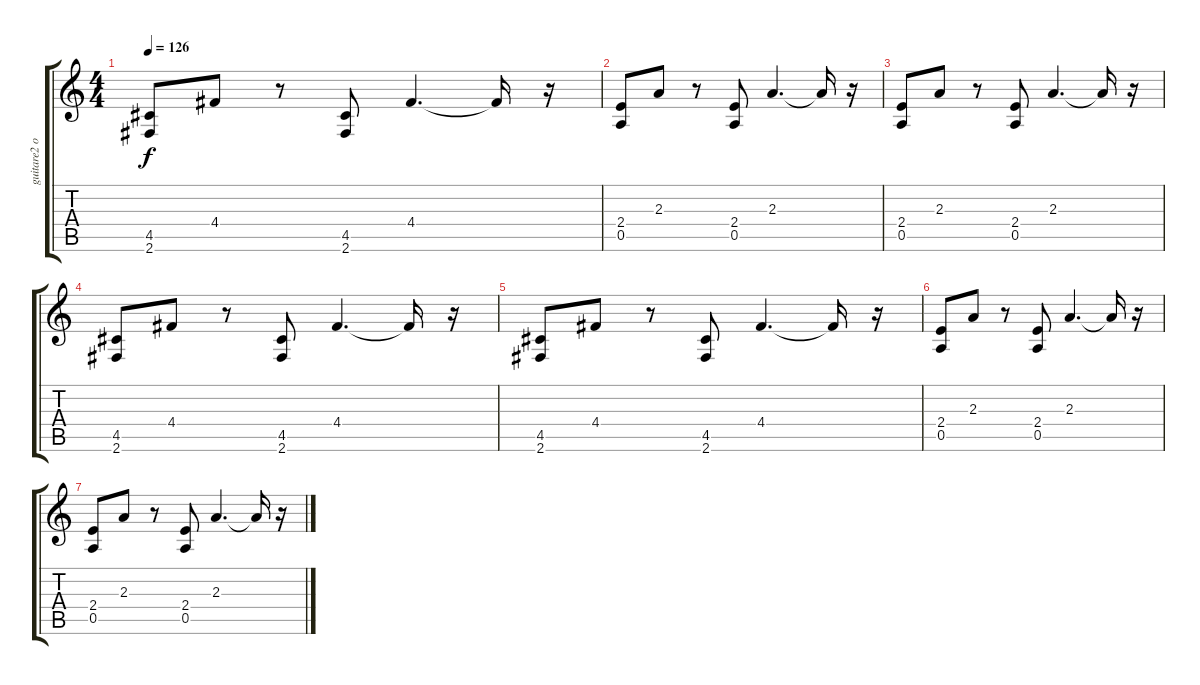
\track ("guitare2 overdrive" "guitare2 o") {instrument overdrivenguitar}
\staff {score tabs}
\tuning (E4 B3 G3 D3 A2 E2) {hide}
\ts (4 4)
\tempo 126
\clef g2
\ks c
(4.5 2.6).8{dy f} 4.4.8 r.8 (4.5 2.6).8 4.4.4{d} 4.4{t}.16 r.16 |
(2.4 0.5).8{volume 16} 2.3.8{volume 16} r.8 (2.4 0.5).8{volume 15} 2.3.4{d volume 15} 2.3{t}.16 r.16 |
(2.4 0.5).8{volume 13} 2.3.8{volume 13} r.8 (2.4 0.5).8{volume 12} 2.3.4{d volume 12} 2.3{t}.16 r.16 |
(4.5 2.6).8{volume 11} 4.4.8{volume 10} r.8 (4.5 2.6).8{volume 10} 4.4.4{d volume 9} 4.4{t}.16 r.16 |
(4.5 2.6).8{volume 8} 4.4.8{volume 8} r.8 (4.5 2.6).8{volume 7} 4.4.4{d volume 7} 4.4{t}.16 r.16 |
(2.4 0.5).8{volume 5} 2.3.8{volume 5} r.8 (2.4 0.5).8{volume 4} 2.3.4{d volume 4} 2.3{t}.16 r.16 |
(2.4 0.5).8{volume 3} 2.3.8{volume 2} r.8 (2.4 0.5).8{volume 2} 2.3.4{d volume 1} 2.3{t}.16 r.16
